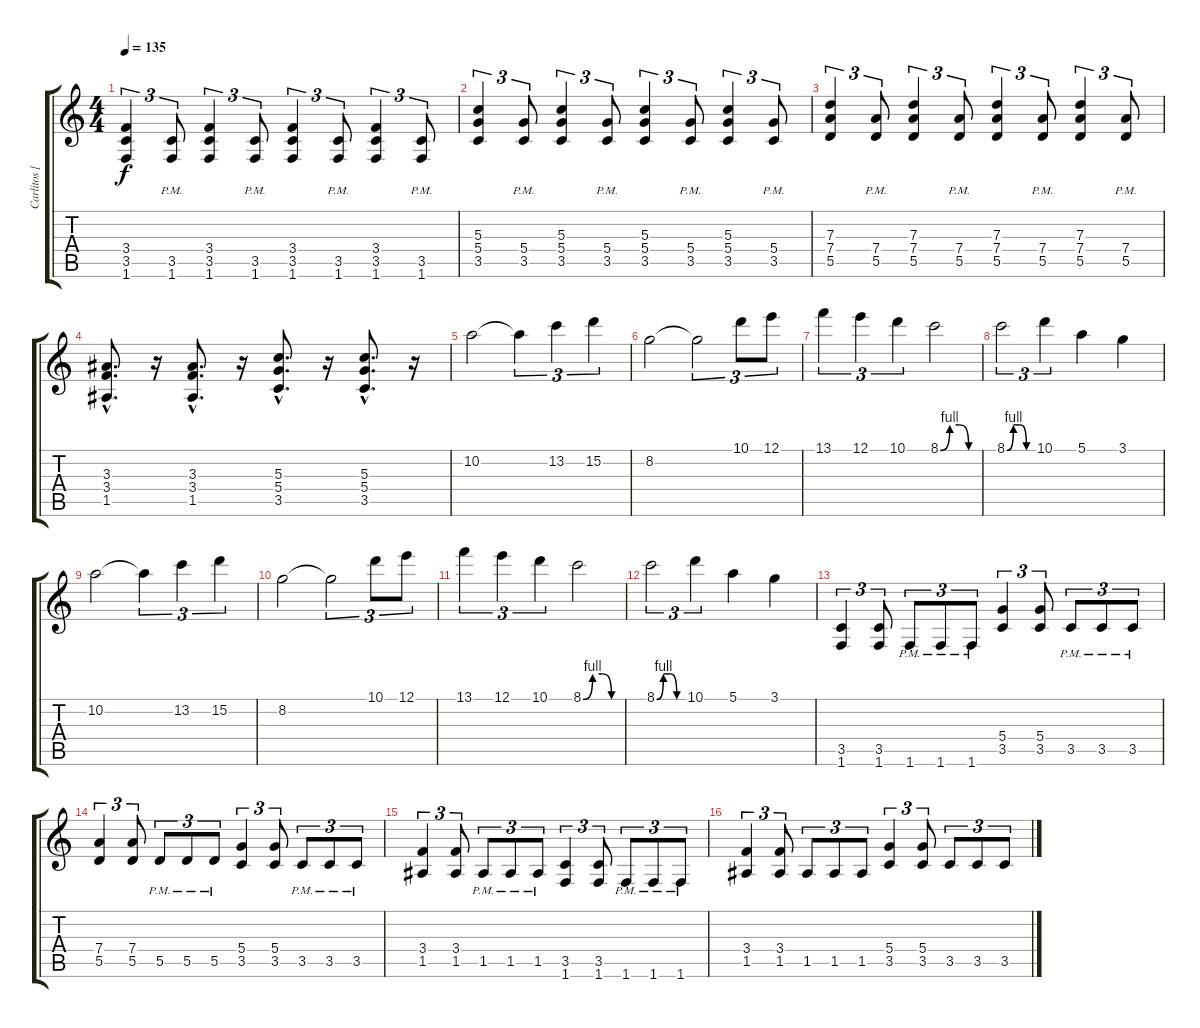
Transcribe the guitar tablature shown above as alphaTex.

\track ("Carlitos [guitarra elec.]" "Carlitos [") {instrument distortionguitar}
\staff {score tabs}
\tuning (E4 B3 G3 D3 A2 E2) {hide}
\ts (4 4)
\tempo 135
\clef g2
\ks c
(3.4 3.5 1.6).4{tu (3 2) dy f} (3.5{pm} 1.6{pm}).8{tu (3 2)} (3.4 3.5 1.6).4{tu (3 2)} (3.5{pm} 1.6{pm}).8{tu (3 2)} (3.4 3.5 1.6).4{tu (3 2)} (3.5{pm} 1.6{pm}).8{tu (3 2)} (3.4 3.5 1.6).4{tu (3 2)} (3.5{pm} 1.6{pm}).8{tu (3 2)} |
(5.3 5.4 3.5).4{tu (3 2)} (5.4{pm} 3.5{pm}).8{tu (3 2)} (5.3 5.4 3.5).4{tu (3 2)} (5.4{pm} 3.5{pm}).8{tu (3 2)} (5.3 5.4 3.5).4{tu (3 2)} (5.4{pm} 3.5{pm}).8{tu (3 2)} (5.3 5.4 3.5).4{tu (3 2)} (5.4{pm} 3.5{pm}).8{tu (3 2)} |
(7.3 7.4 5.5).4{tu (3 2)} (7.4{pm} 5.5{pm}).8{tu (3 2)} (7.3 7.4 5.5).4{tu (3 2)} (7.4{pm} 5.5{pm}).8{tu (3 2)} (7.3 7.4 5.5).4{tu (3 2)} (7.4{pm} 5.5{pm}).8{tu (3 2)} (7.3 7.4 5.5).4{tu (3 2)} (7.4{pm} 5.5{pm}).8{tu (3 2)} |
(3.3{hac} 3.4{hac} 1.5{hac}).8{d} r.16 (3.3{hac} 3.4{hac} 1.5{hac}).8{d} r.16 (5.3{hac} 5.4{hac} 3.5{hac}).8{d} r.16 (5.3{hac} 5.4{hac} 3.5{hac}).8{d} r.16 |
10.2.2 10.2{t}.4{tu (3 2)} 13.2.4{tu (3 2)} 15.2.4{tu (3 2)} |
8.2.2 8.2{t}.2{tu (3 2)} 10.1.8{tu (3 2)} 12.1.8{tu (3 2)} |
13.1.4{tu (3 2)} 12.1.4{tu (3 2)} 10.1.4{tu (3 2)} 8.1{be (custom 0 0 15 4 30 4 45 0 60 0)}.2 |
8.1{be (custom 0 0 15 4 30 4 45 0 60 0)}.2{tu (3 2)} 10.1.4{tu (3 2)} 5.1.4 3.1.4 |
10.2.2 10.2{t}.4{tu (3 2)} 13.2.4{tu (3 2)} 15.2.4{tu (3 2)} |
8.2.2 8.2{t}.2{tu (3 2)} 10.1.8{tu (3 2)} 12.1.8{tu (3 2)} |
13.1.4{tu (3 2)} 12.1.4{tu (3 2)} 10.1.4{tu (3 2)} 8.1{be (custom 0 0 15 4 30 4 45 0 60 0)}.2 |
8.1{be (custom 0 0 15 4 30 4 45 0 60 0)}.2{tu (3 2)} 10.1.4{tu (3 2)} 5.1.4 3.1.4 |
(3.5 1.6).4{tu (3 2)} (3.5 1.6).8{tu (3 2)} 1.6{pm}.8{tu (3 2)} 1.6{pm}.8{tu (3 2)} 1.6{pm}.8{tu (3 2)} (5.4 3.5).4{tu (3 2)} (5.4 3.5).8{tu (3 2)} 3.5{pm}.8{tu (3 2)} 3.5{pm}.8{tu (3 2)} 3.5{pm}.8{tu (3 2)} |
(7.4 5.5).4{tu (3 2)} (7.4 5.5).8{tu (3 2)} 5.5{pm}.8{tu (3 2)} 5.5{pm}.8{tu (3 2)} 5.5{pm}.8{tu (3 2)} (5.4 3.5).4{tu (3 2)} (5.4 3.5).8{tu (3 2)} 3.5{pm}.8{tu (3 2)} 3.5{pm}.8{tu (3 2)} 3.5{pm}.8{tu (3 2)} |
(3.4 1.5).4{tu (3 2)} (3.4 1.5).8{tu (3 2)} 1.5{pm}.8{tu (3 2)} 1.5{pm}.8{tu (3 2)} 1.5{pm}.8{tu (3 2)} (3.5 1.6).4{tu (3 2)} (3.5 1.6).8{tu (3 2)} 1.6{pm}.8{tu (3 2)} 1.6{pm}.8{tu (3 2)} 1.6{pm}.8{tu (3 2)} |
(3.4 1.5).4{tu (3 2)} (3.4 1.5).8{tu (3 2)} 1.5.8{tu (3 2)} 1.5.8{tu (3 2)} 1.5.8{tu (3 2)} (5.4 3.5).4{tu (3 2)} (5.4 3.5).8{tu (3 2)} 3.5.8{tu (3 2)} 3.5.8{tu (3 2)} 3.5.8{tu (3 2)}
